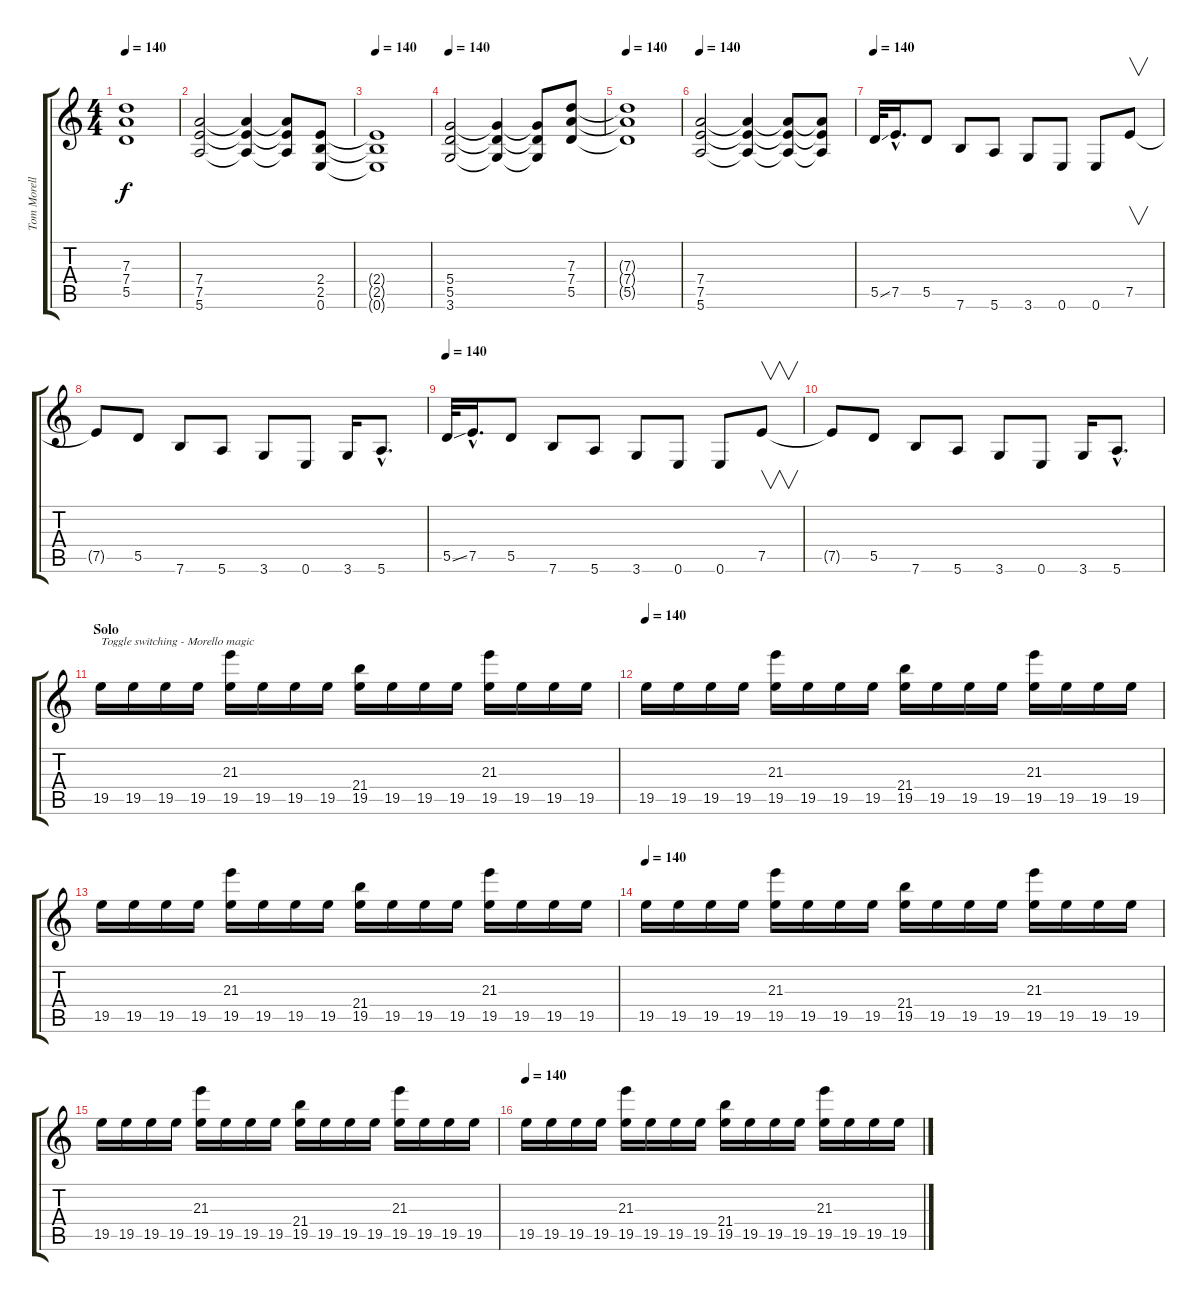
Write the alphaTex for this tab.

\track ("Tom Morello 1" "Tom Morell") {instrument distortionguitar}
\staff {score tabs}
\tuning (E4 B3 G3 D3 A2 E2) {hide}
\ts (4 4)
\tempo 140
\clef g2
\ks c
(7.3{t} 7.4{t} 5.5{t}).1{dy f} |
(7.4 7.5 5.6).2 (7.4{t} 7.5{t} 5.6{t}).4 (7.4{t} 7.5{t} 5.6{t}).8 (2.4 2.5 0.6).8 |
\tempo 140
(2.4{t} 2.5{t} 0.6{t}).1 |
\tempo 140
(5.4 5.5 3.6).2{instrument distortionguitar} (5.4{t} 5.5{t} 3.6{t}).4 (5.4{t} 5.5{t} 3.6{t}).8 (7.3 7.4 5.5).8 |
\tempo 130
\tempo 140
(7.3{t} 7.4{t} 5.5{t}).1 |
\tempo 140
(7.4 7.5 5.6).2 (7.4{t} 7.5{t} 5.6{t}).4 (7.4{t} 7.5{t} 5.6{t}).8 (7.4{t} 7.5{t} 5.6{t}).8 |
\tempo 140
5.5{ss}.32 7.5{hac}.16{d} 5.5.8 7.6.8 5.6.8 3.6.8 0.6.8 0.6.8 7.5.8{v} |
7.5{t}.8 5.5.8 7.6.8 5.6.8 3.6.8 0.6.8 3.6.16 5.6{hac}.8{d} |
\tempo 140
5.5{ss}.32 7.5{hac}.16{d} 5.5.8 7.6.8 5.6.8 3.6.8 0.6.8 0.6.8 7.5.8{v} |
7.5{t}.8 5.5.8 7.6.8 5.6.8 3.6.8 0.6.8 3.6.16 5.6{hac}.8{d} |
\section ("" "Solo")
19.5.16{txt "Toggle switching - Morello magic"} 19.5.16 19.5.16 19.5.16 (21.3 19.5).16 19.5.16 19.5.16 19.5.16 (21.4 19.5).16 19.5.16 19.5.16 19.5.16 (21.3 19.5).16 19.5.16 19.5.16 19.5.16 |
\tempo 140
19.5.16 19.5.16 19.5.16 19.5.16 (21.3 19.5).16 19.5.16 19.5.16 19.5.16 (21.4 19.5).16 19.5.16 19.5.16 19.5.16 (21.3 19.5).16 19.5.16 19.5.16 19.5.16 |
19.5.16 19.5.16 19.5.16 19.5.16 (21.3 19.5).16 19.5.16 19.5.16 19.5.16 (21.4 19.5).16 19.5.16 19.5.16 19.5.16 (21.3 19.5).16 19.5.16 19.5.16 19.5.16 |
\tempo 140
19.5.16 19.5.16 19.5.16 19.5.16 (21.3 19.5).16 19.5.16 19.5.16 19.5.16 (21.4 19.5).16 19.5.16 19.5.16 19.5.16 (21.3 19.5).16 19.5.16 19.5.16 19.5.16 |
19.5.16 19.5.16 19.5.16 19.5.16 (21.3 19.5).16 19.5.16 19.5.16 19.5.16 (21.4 19.5).16 19.5.16 19.5.16 19.5.16 (21.3 19.5).16 19.5.16 19.5.16 19.5.16 |
\tempo 140
19.5.16 19.5.16 19.5.16 19.5.16 (21.3 19.5).16 19.5.16 19.5.16 19.5.16 (21.4 19.5).16 19.5.16 19.5.16 19.5.16 (21.3 19.5).16 19.5.16 19.5.16 19.5.16
